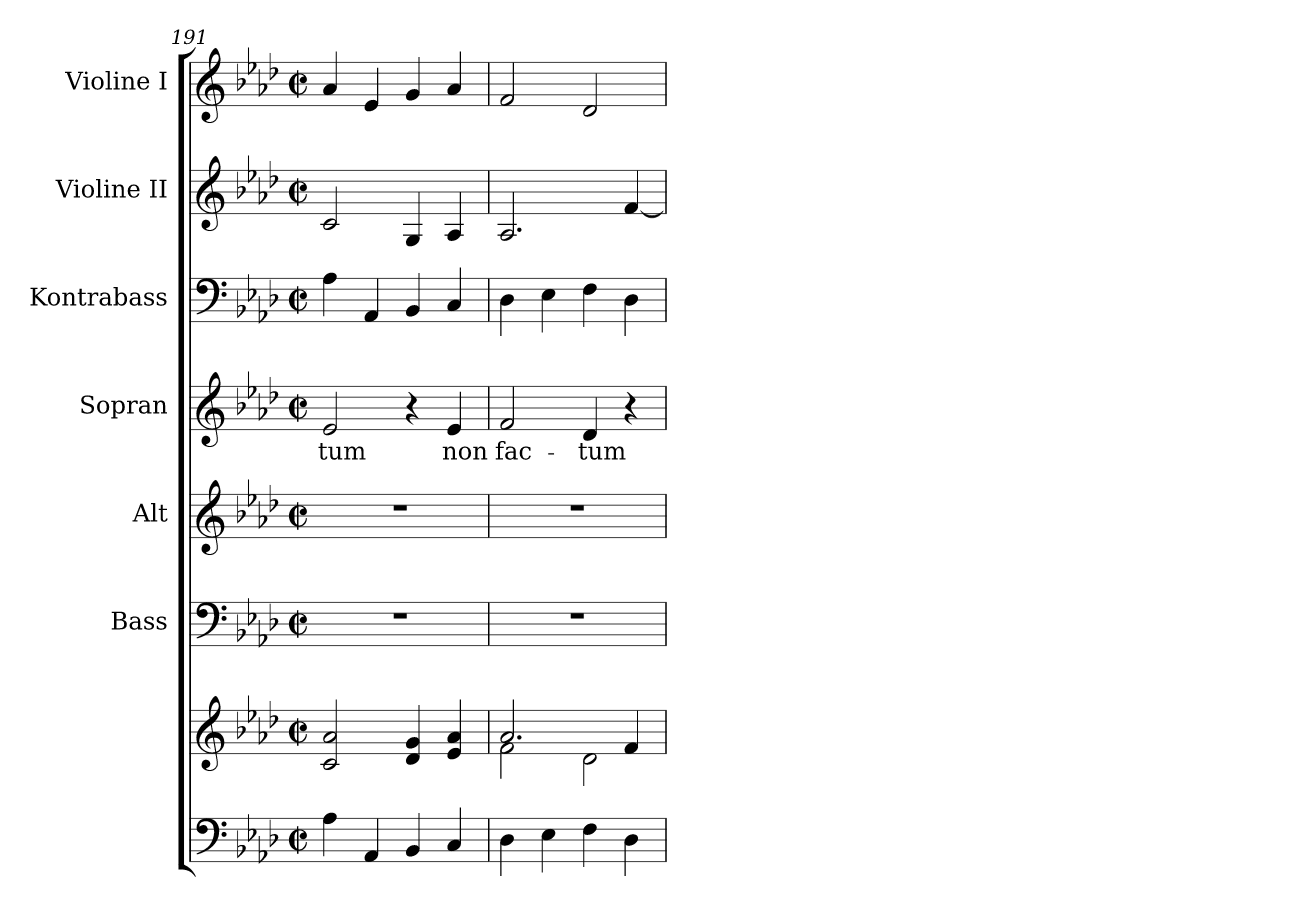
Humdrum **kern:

**kern	**kern	**kern	**kern	**kern	**text	**kern	**kern	**kern
*part7	*part7	*part6	*part5	*part4	*part4	*part3	*part2	*part1
*staff8	*staff7	*staff6	*staff5	*staff4	*staff4	*staff3	*staff2	*staff1
*	*	*I"Bass	*I"Alt	*I"Sopran	*	*I"Kontrabass	*I"Violine II	*I"Violine I
*	*	*I'B.	*I'A.	*I'S.	*	*I'Kb.	*I'Vl. II	*I'Vl. I
*clefF4	*clefG2	*clefF4	*clefG2	*clefG2	*	*clefF4	*clefG2	*clefG2
*	*	*	*	*	*	*ITrd7c12	*	*
*k[b-e-a-d-]	*k[b-e-a-d-]	*k[b-e-a-d-]	*k[b-e-a-d-]	*k[b-e-a-d-]	*	*k[b-e-a-d-]	*k[b-e-a-d-]	*k[b-e-a-d-]
*A-:	*A-:	*A-:	*A-:	*A-:	*	*A-:	*A-:	*A-:
*M2/2	*M2/2	*M2/2	*M2/2	*M2/2	*	*M2/2	*M2/2	*M2/2
*met(c|)	*met(c|)	*met(c|)	*met(c|)	*met(c|)	*	*met(c|)	*met(c|)	*met(c|)
=191	=191	=191	=191	=191	=191	=191	=191	=191
!	!	!	!	!	!LO:LY:b	!	!	!
4A-\	2c/ 2a-/	1r	1r	2e-/	-tum	4AA-\	2c/	4a-/
4AA-/	.	.	.	.	.	4AAA-/	.	4e-/
4BB-/	4d-/ 4g/	.	.	4r	.	4BBB-/	4G/	4g/
!	!	!	!	!	!LO:LY:b	!	!	!
4C/	4e-/ 4a-/	.	.	4e-/	non	4CC/	4A-/	4a-/
!!LO:PB:g=z
=192	=192	=192	=192	=192	=192	=192	=192	=192
*	*^	*	*	*	*	*	*	*
!	!	!	!	!	!	!LO:LY:b	!	!	!
4D-\	2.a-/	2f\	1r	1r	2f/	fac-	4DD-\	2.A-/	2f/
4E-\	.	.	.	.	.	.	4EE-\	.	.
!	!	!	!	!	!	!LO:LY:b	!	!	!
4F\	.	2d-\	.	.	4d-/	-tum	4FF\	.	2d-/
4D-\	4f/	.	.	.	4r	.	4DD-\	[4f/	.
*	*v	*v	*	*	*	*	*	*	*
=	=	=	=	=	=	=	=	=
*-	*-	*-	*-	*-	*-	*-	*-	*-
